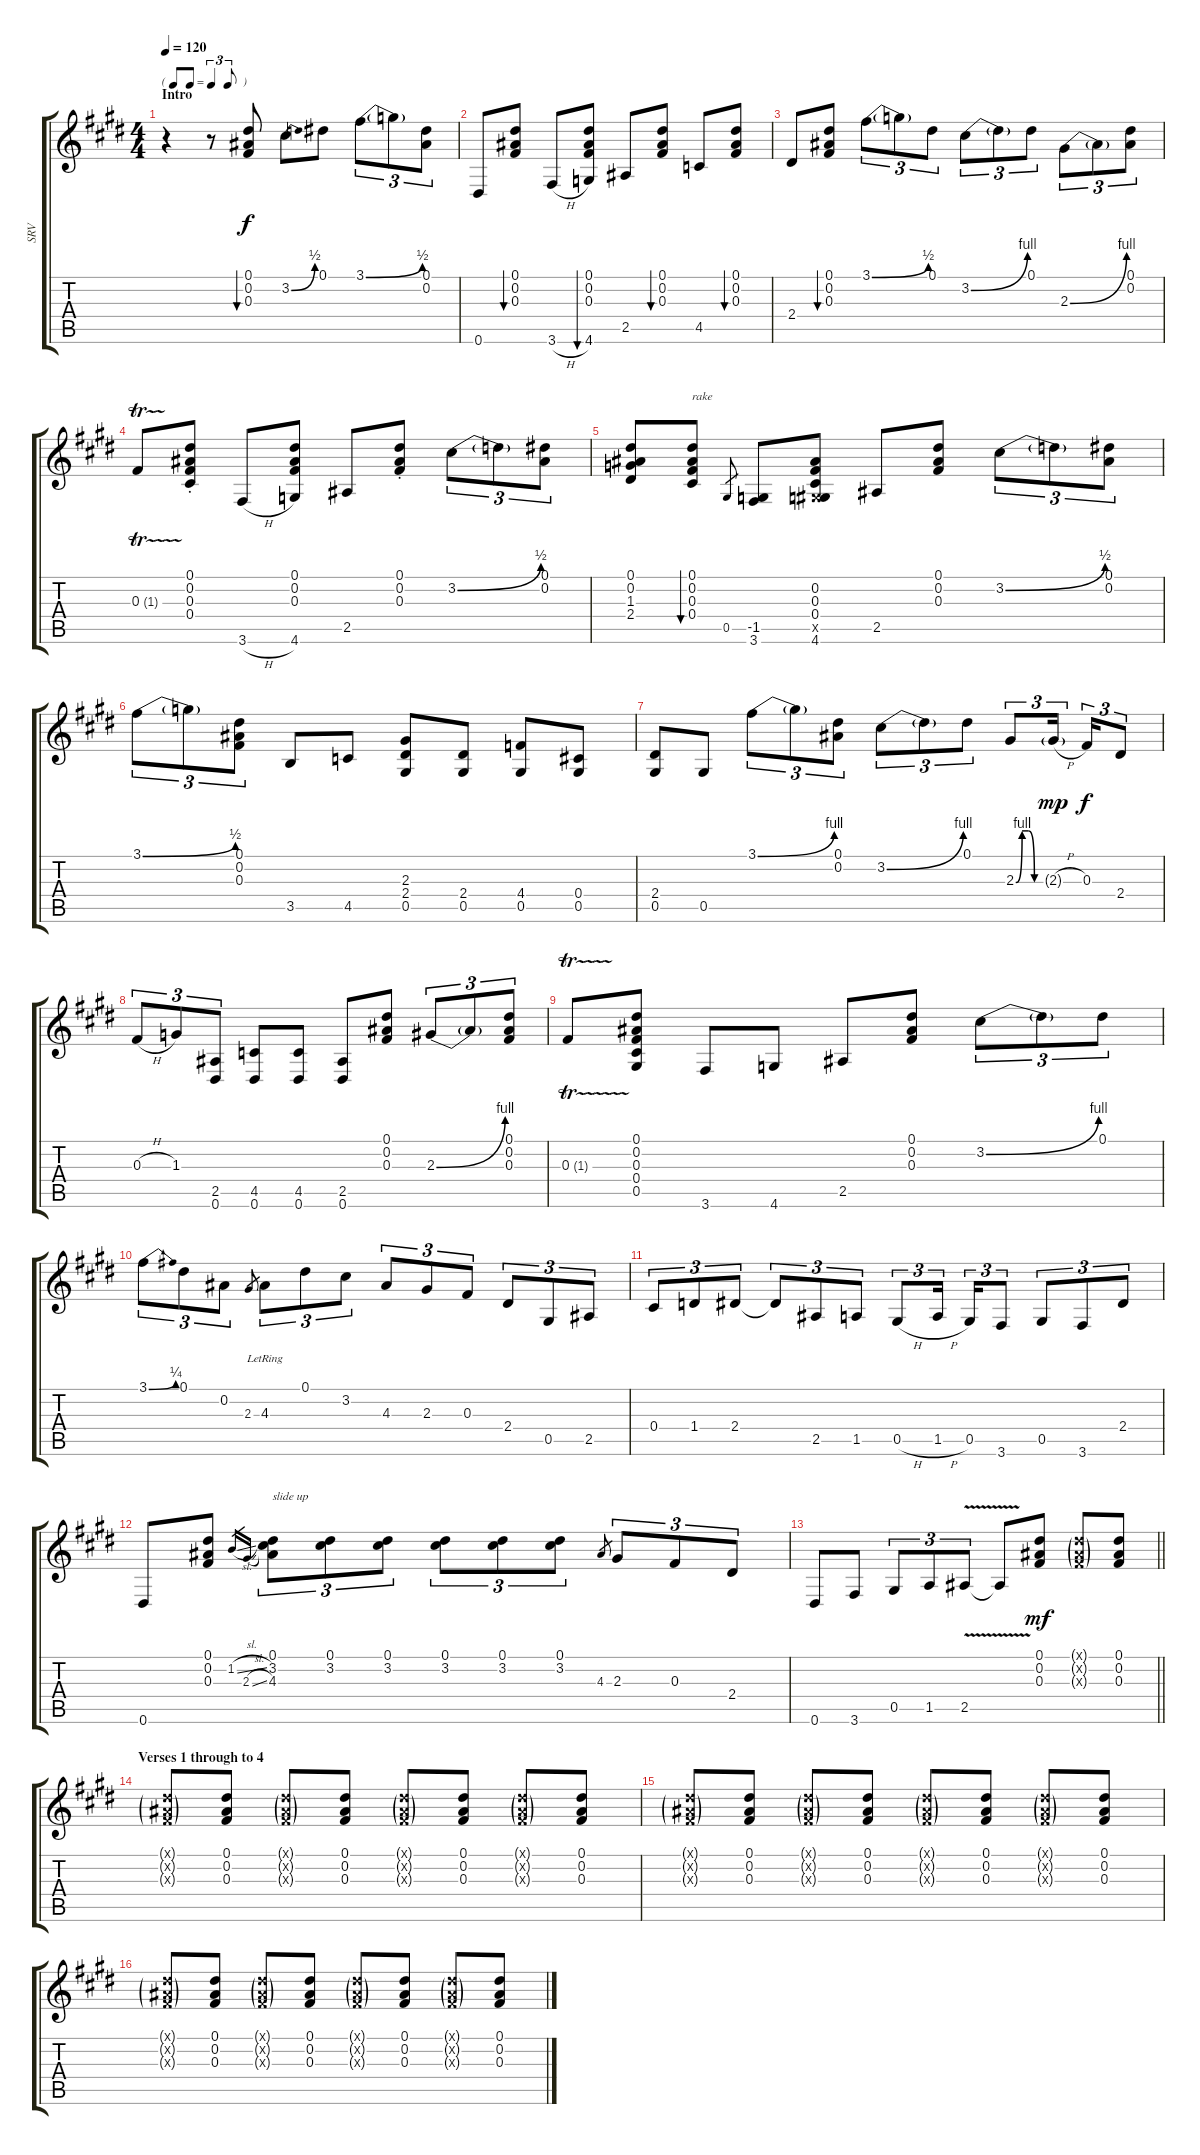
\track ("SRV" "SRV") {instrument overdrivenguitar}
\staff {score tabs}
\tuning (Eb4 Bb3 Gb3 Db3 Ab2 Eb2) {hide}
\ts (4 4)
\tf triplet8th
\section ("" "Intro")
\tempo 120
\clef g2
\ks e
r.4{dy f instrument overdrivenguitar} r.8 (0.1 0.2 0.3).8{bu 60} 3.2{be (bend 0 0 60 2)}.8 0.1.8 3.1{be (bend 0 0 60 2)}.8{tu (3 2)} 3.1{t}.8{tu (3 2)} (0.1 0.2).8{tu (3 2)} |
0.6.8 (0.1 0.2 0.3).8{bu 60} 3.6{h}.8 (0.1 0.2 0.3 4.6).8{bu 60} 2.5.8 (0.1 0.2 0.3).8{bu 60} 4.5.8 (0.1 0.2 0.3).8{bu 60} |
2.4.8 (0.1 0.2 0.3).8{bu 60} 3.1{be (bend 0 0 60 2)}.8{tu (3 2)} 3.1{t}.8{tu (3 2)} 0.1.8{tu (3 2)} 3.2{be (bend 0 0 60 4)}.8{tu (3 2)} 3.2{t}.8{tu (3 2)} 0.1.8{tu (3 2)} 2.3{be (bend 0 0 60 4)}.8{tu (3 2)} 2.3{t}.8{tu (3 2)} (0.1 0.2).8{tu (3 2)} |
0.3{tr (1 16)}.8 (0.1 0.2 0.3 0.4{st}).8 3.6{h}.8 (0.1 0.2 0.3 4.6).8 2.5.8 (0.1 0.2 0.3{st}).8 3.2{be (bend 0 0 60 2)}.8{tu (3 2)} 3.2{t}.8{tu (3 2)} (0.1 0.2).8{tu (3 2)} |
(0.1 0.2 1.3 2.4).8 (0.1 0.2 0.3 0.4).8{bu 120 txt "rake"} 0.5.8{gr} (-1.5 3.6).8 (0.2 0.3 0.4 0.5{x} 4.6).8 2.5.8 (0.1 0.2 0.3).8 3.2{be (bend 0 0 60 2)}.8{tu (3 2)} 3.2{t}.8{tu (3 2)} (0.1 0.2).8{tu (3 2)} |
3.1{be (bend 0 0 60 2)}.8{tu (3 2)} 3.1{t}.8{tu (3 2)} (0.1 0.2 0.3).8{tu (3 2)} 3.5.8 4.5.8 (2.3 2.4 0.5).8 (2.4 0.5).8 (4.4 0.5).8 (0.4 0.5).8 |
(2.4 0.5).8 0.5.8 3.1{be (bend 0 0 60 4)}.8{tu (3 2)} 3.1{t}.8{tu (3 2)} (0.1 0.2).8{tu (3 2)} 3.2{be (bend 0 0 60 4)}.8{tu (3 2)} 3.2{t}.8{tu (3 2)} 0.1.8{tu (3 2)} 2.3{be (custom 0 0 15 4 30 4 45 0 60 0)}.8{tu (3 2)} 2.3{h g}.16{tu (3 2) dy mp beam splitsecondary} 0.3.16{tu (3 2) dy f} 2.4.8{tu (3 2)} |
0.3{h}.8{tu (3 2)} 1.3.8{tu (3 2)} (2.5 0.6).8{tu (3 2)} (4.5 0.6).8 (4.5 0.6).8 (2.5 0.6).8 (0.1 0.2 0.3).8 2.3{be (bend 0 0 60 4)}.8{tu (3 2)} 2.3{t}.8{tu (3 2)} (0.1 0.2 0.3).8{tu (3 2)} |
0.3{tr (1 16)}.8 (0.1 0.2 0.3 0.4 0.5).8 3.6.8 4.6.8 2.5.8 (0.1 0.2 0.3).8 3.2{be (bend 0 0 60 4)}.8{tu (3 2)} 3.2{t}.8{tu (3 2)} 0.1.8{tu (3 2)} |
3.1{be (bend 0 0 60 1)}.8{tu (3 2)} 0.1.8{tu (3 2)} 0.2.8{tu (3 2)} 2.3.8{gr} 4.3{lr}.8{tu (3 2)} 0.1.8{tu (3 2)} 3.2.8{tu (3 2)} 4.3.8{tu (3 2)} 2.3.8{tu (3 2)} 0.3.8{tu (3 2)} 2.4.8{tu (3 2)} 0.5.8{tu (3 2)} 2.5.8{tu (3 2)} |
0.4.8{tu (3 2)} 1.4.8{tu (3 2)} 2.4.8{tu (3 2)} 2.4{t}.8{tu (3 2)} 2.5.8{tu (3 2)} 1.5.8{tu (3 2)} 0.5{h}.8{tu (3 2)} 1.5{h}.16{tu (3 2) beam splitsecondary} 0.5.16{tu (3 2)} 3.6.8{tu (3 2)} 0.5.8{tu (3 2)} 3.6.8{tu (3 2)} 2.4.8{tu (3 2)} |
0.6.8 (0.1 0.2 0.3).8 1.2{sl}.16{gr} 2.3{sl}.16{gr} (0.1 3.2 4.3).8{tu (3 2) txt "slide up"} (0.1 3.2).8{tu (3 2)} (0.1 3.2).8{tu (3 2)} (0.1 3.2).8{tu (3 2)} (0.1 3.2).8{tu (3 2)} (0.1 3.2).8{tu (3 2)} 4.3.8{gr} 2.3.8{tu (3 2)} 0.3.8{tu (3 2)} 2.4.8{tu (3 2)} |
\barLineRight lightlight
0.6.8 3.6.8 0.5.8{tu (3 2)} 1.5.8{tu (3 2)} 2.5{v}.8{tu (3 2)} 2.5{t}.8 (0.1 0.2 0.3).8{dy mf} (0.1{g x} 0.2{g x} 0.3{g x}).8 (0.1 0.2 0.3).8 |
\section ("" "Verses 1 through to 4")
(0.1{g x} 0.2{g x} 0.3{g x}).8 (0.1 0.2 0.3).8 (0.1{g x} 0.2{g x} 0.3{g x}).8 (0.1 0.2 0.3).8 (0.1{g x} 0.2{g x} 0.3{g x}).8 (0.1 0.2 0.3).8 (0.1{g x} 0.2{g x} 0.3{g x}).8 (0.1 0.2 0.3).8 |
(0.1{g x} 0.2{g x} 0.3{g x}).8 (0.1 0.2 0.3).8 (0.1{g x} 0.2{g x} 0.3{g x}).8 (0.1 0.2 0.3).8 (0.1{g x} 0.2{g x} 0.3{g x}).8 (0.1 0.2 0.3).8 (0.1{g x} 0.2{g x} 0.3{g x}).8 (0.1 0.2 0.3).8 |
(0.1{g x} 0.2{g x} 0.3{g x}).8 (0.1 0.2 0.3).8 (0.1{g x} 0.2{g x} 0.3{g x}).8 (0.1 0.2 0.3).8 (0.1{g x} 0.2{g x} 0.3{g x}).8 (0.1 0.2 0.3).8 (0.1{g x} 0.2{g x} 0.3{g x}).8 (0.1 0.2 0.3).8
